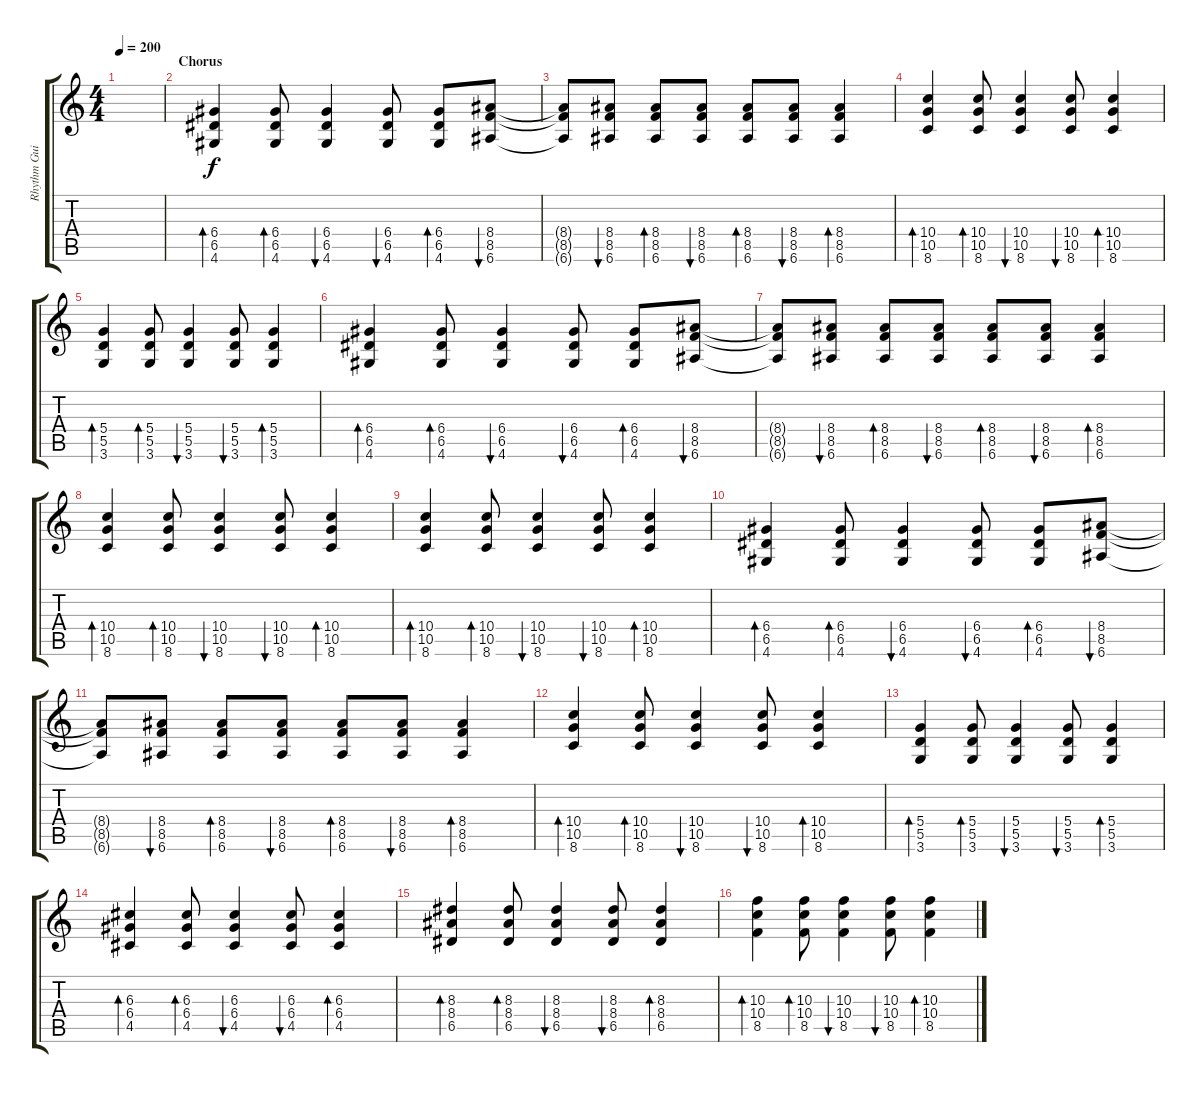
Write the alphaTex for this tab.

\track ("Rhythm Guitar" "Rhythm Gui") {instrument distortionguitar}
\staff {score tabs}
\tuning (E4 B3 G3 D3 A2 E2) {hide}
\ts (4 4)
\tempo 200
\clef g2
\ks c
|
\section ("" "Chorus")
(6.4 6.5 4.6).4{bd 30} (6.4 6.5 4.6).8{bd 30} (6.4 6.5 4.6).4{bu 30} (6.4 6.5 4.6).8{bu 30} (6.4 6.5 4.6).8{bd 30} (8.4 8.5 6.6).8{bu 30} |
(8.4{t} 8.5{t} 6.6{t}).8 (8.4 8.5 6.6).8{bu 30} (8.4 8.5 6.6).8{bd 30} (8.4 8.5 6.6).8{bu 30} (8.4 8.5 6.6).8{bd 30} (8.4 8.5 6.6).8{bu 30} (8.4 8.5 6.6).4{bd 30} |
(10.4 10.5 8.6).4{bd 30} (10.4 10.5 8.6).8{bd 30} (10.4 10.5 8.6).4{bu 30} (10.4 10.5 8.6).8{bu 30} (10.4 10.5 8.6).4{bd 30} |
(5.4 5.5 3.6).4{bd 30} (5.4 5.5 3.6).8{bd 30} (5.4 5.5 3.6).4{bu 30} (5.4 5.5 3.6).8{bu 30} (5.4 5.5 3.6).4{bd 30} |
(6.4 6.5 4.6).4{bd 30} (6.4 6.5 4.6).8{bd 30} (6.4 6.5 4.6).4{bu 30} (6.4 6.5 4.6).8{bu 30} (6.4 6.5 4.6).8{bd 30} (8.4 8.5 6.6).8{bu 30} |
(8.4{t} 8.5{t} 6.6{t}).8 (8.4 8.5 6.6).8{bu 30} (8.4 8.5 6.6).8{bd 30} (8.4 8.5 6.6).8{bu 30} (8.4 8.5 6.6).8{bd 30} (8.4 8.5 6.6).8{bu 30} (8.4 8.5 6.6).4{bd 30} |
(10.4 10.5 8.6).4{bd 30} (10.4 10.5 8.6).8{bd 30} (10.4 10.5 8.6).4{bu 30} (10.4 10.5 8.6).8{bu 30} (10.4 10.5 8.6).4{bd 30} |
(10.4 10.5 8.6).4{bd 30} (10.4 10.5 8.6).8{bd 30} (10.4 10.5 8.6).4{bu 30} (10.4 10.5 8.6).8{bu 30} (10.4 10.5 8.6).4{bd 30} |
(6.4 6.5 4.6).4{bd 30} (6.4 6.5 4.6).8{bd 30} (6.4 6.5 4.6).4{bu 30} (6.4 6.5 4.6).8{bu 30} (6.4 6.5 4.6).8{bd 30} (8.4 8.5 6.6).8{bu 30} |
(8.4{t} 8.5{t} 6.6{t}).8 (8.4 8.5 6.6).8{bu 30} (8.4 8.5 6.6).8{bd 30} (8.4 8.5 6.6).8{bu 30} (8.4 8.5 6.6).8{bd 30} (8.4 8.5 6.6).8{bu 30} (8.4 8.5 6.6).4{bd 30} |
(10.4 10.5 8.6).4{bd 30} (10.4 10.5 8.6).8{bd 30} (10.4 10.5 8.6).4{bu 30} (10.4 10.5 8.6).8{bu 30} (10.4 10.5 8.6).4{bd 30} |
(5.4 5.5 3.6).4{bd 30} (5.4 5.5 3.6).8{bd 30} (5.4 5.5 3.6).4{bu 30} (5.4 5.5 3.6).8{bu 30} (5.4 5.5 3.6).4{bd 30} |
(6.3 6.4 4.5).4{bd 30} (6.3 6.4 4.5).8{bd 30} (6.3 6.4 4.5).4{bu 30} (6.3 6.4 4.5).8{bu 30} (6.3 6.4 4.5).4{bd 30} |
(8.3 8.4 6.5).4{bd 30} (8.3 8.4 6.5).8{bd 30} (8.3 8.4 6.5).4{bu 30} (8.3 8.4 6.5).8{bu 30} (8.3 8.4 6.5).4{bd 30} |
(10.3 10.4 8.5).4{bd 30} (10.3 10.4 8.5).8{bd 30} (10.3 10.4 8.5).4{bu 30} (10.3 10.4 8.5).8{bu 30} (10.3 10.4 8.5).4{bd 30}
